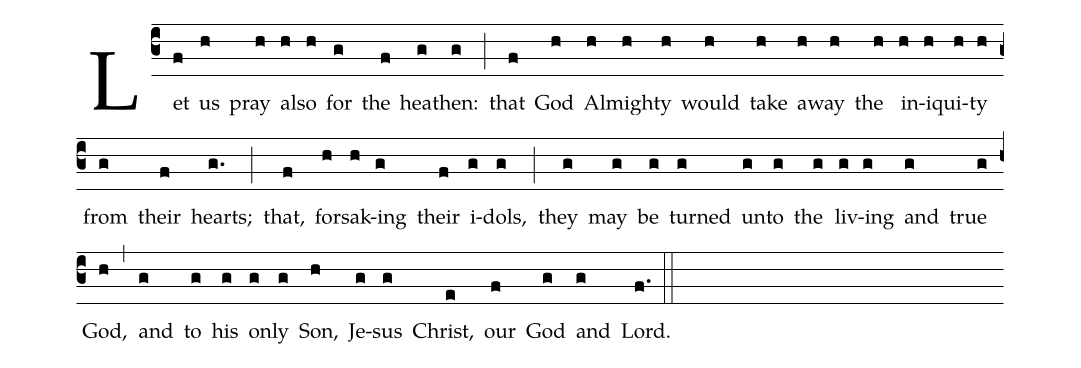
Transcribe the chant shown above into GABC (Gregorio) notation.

%%
(c3)Let(f) us(h) pray(h) al(h)so(h) for(g) the(f) hea(g)then:(g) (;) that(f) God(h) Al(h)might(h)y(h) would(h) take(h) a(h)way(h) the(h) in(h)iq(h)ui(h)ty(h) from(g) their(f) hearts;(g.) (;) that,(f) for(h)sak(h)ing(g) their(f) i(g)dols,(g) (;) they(g) may(g) be(g) turned(g) un(g)to(g) the(g) liv(g)ing(g) and(g) true(g) God,(h) (,) and(g) to(g) his(g) on(g)ly(g) Son,(h) Je(g)sus(g) Christ,(e) our(f) God(g) and(g) Lord.(f.) (::)
